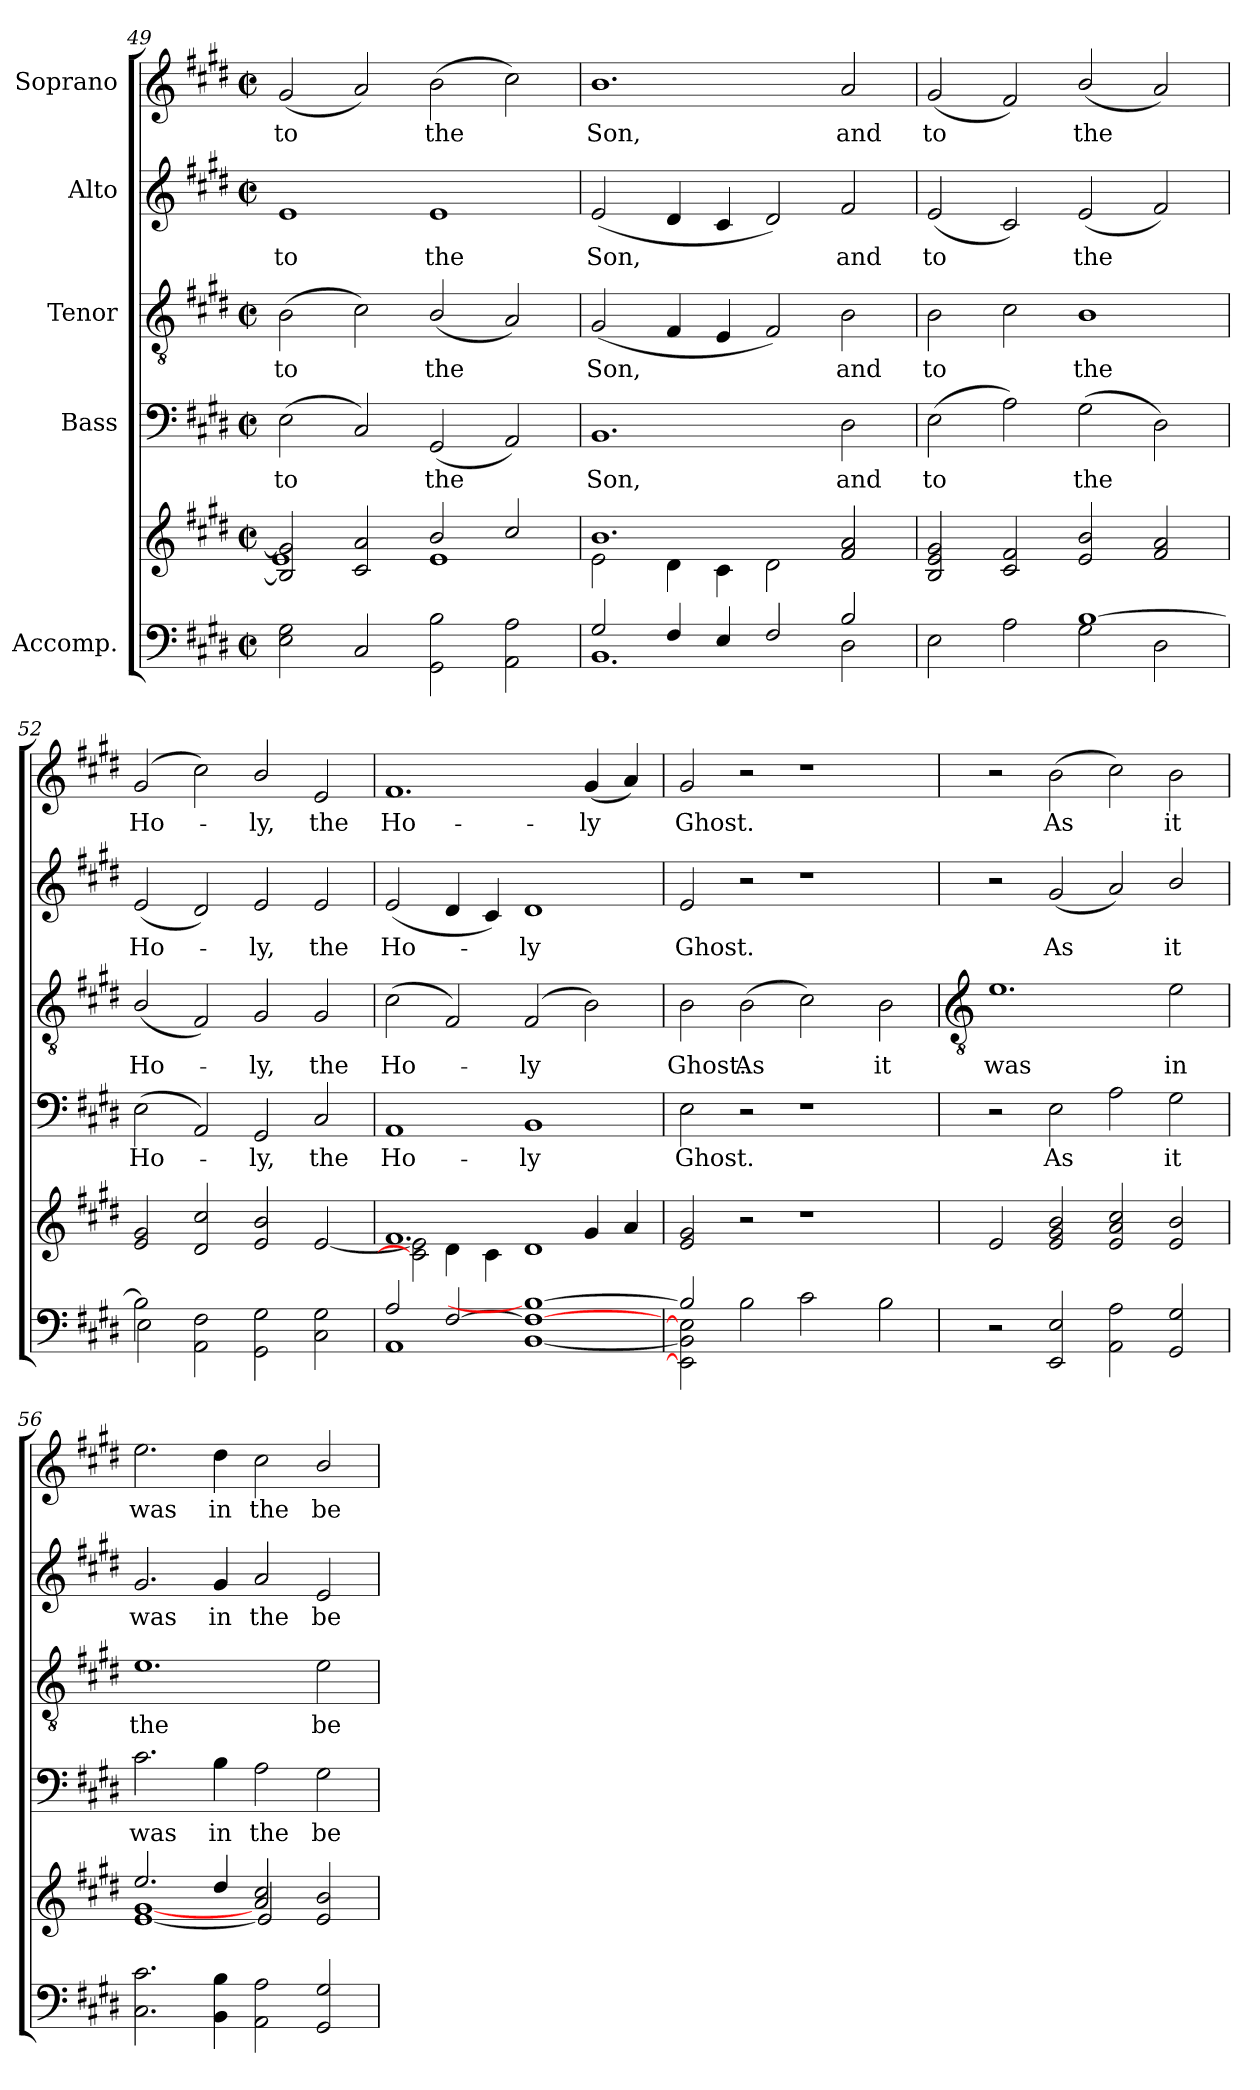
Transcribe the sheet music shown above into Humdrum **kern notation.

**kern	**kern	**dynam	**kern	**text	**kern	**text	**kern	**text	**kern	**text
*part5	*part5	*part5	*part4	*part4	*part3	*part3	*part2	*part2	*part1	*part1
*staff6	*staff5	*staff5/6	*staff4	*staff4	*staff3	*staff3	*staff2	*staff2	*staff1	*staff1
*I"Accomp.	*	*	*I"Bass	*	*I"Tenor	*	*I"Alto	*	*I"Soprano	*
*clefF4	*clefG2	*	*clefF4	*	*clefGv2	*	*clefG2	*	*clefG2	*
*k[f#c#g#d#]	*k[f#c#g#d#]	*	*k[f#c#g#d#]	*	*k[f#c#g#d#]	*	*k[f#c#g#d#]	*	*k[f#c#g#d#]	*
*E:	*E:	*	*E:	*	*E:	*	*E:	*	*E:	*
*M4/2	*M4/2	*	*M4/2	*	*M4/2	*	*M4/2	*	*M4/2	*
*met(c|)	*met(c|)	*	*met(c|)	*	*met(c|)	*	*met(c|)	*	*met(c|)	*
=49	=49	=49	=49	=49	=49	=49	=49	=49	=49	=49
*^	*^	*	*	*	*	*	*	*	*	*
!	!	!	!	!LO:DY:b	!	!LO:LY:b	!	!LO:LY:b	!	!LO:LY:b	!	!LO:LY:b
!	!	!	!	!LO:DY:n=1:b	!	!	!	!	!	!	!	!
0ryy	2E\ 2G#\	2B] 2g#]	1e\	mp mf	(<2E	to	(>2B	to	1e	to	(<2g#	to
.	2C#/	2c# 2a	.	.	2C#)	.	2c#)	.	.	.	2a)	.
!	!	!	!	!	!	!LO:LY:b	!	!LO:LY:b	!	!LO:LY:b	!	!LO:LY:b
.	2GG#\ 2B\	2b/	1e\	.	(<2GG#	the	(<2B/	the	1e	the	(>2b	the
.	2AA\ 2A\	2cc#/	.	.	2AA)	.	2A)	.	.	.	2cc#)	.
=50	=50	=50	=50	=50	=50	=50	=50	=50	=50	=50	=50	=50
!	!	!	!	!	!	!LO:LY:b	!	!LO:LY:b	!	!LO:LY:b	!	!LO:LY:b
2G#/	1.BB\	1.b	2e\	.	1.BB	Son,	(<2G#	Son,	(<2e	Son,	1.b	Son,
4F#/	.	.	4d#\	.	.	.	4F#	.	4d#	.	.	.
4E/	.	.	4c#\	.	.	.	4E	.	4c#	.	.	.
2F#/	.	.	2d#\	.	.	.	2F#)	.	2d#)	.	.	.
!	!	!	!	!	!	!LO:LY:b	!	!LO:LY:b	!	!LO:LY:b	!	!LO:LY:b
2B/	2D#\	2f# 2a	2ryy	.	2D#	and	2B	and	2f#	and	2a	and
=51	=51	=51	=51	=51	=51	=51	=51	=51	=51	=51	=51	=51
!	!	!	!	!	!	!LO:LY:b	!	!LO:LY:b	!	!LO:LY:b	!	!LO:LY:b
1ryy	2E\	2B 2e 2g#	0ryy	.	(>2E	to	2B	to	(<2e	to	(<2g#	to
.	2A\	2c# 2f#	.	.	2A)	.	2c#	.	2c#)	.	2f#)	.
!	!	!	!	!	!	!LO:LY:b	!	!LO:LY:b	!	!LO:LY:b	!	!LO:LY:b
[1B/	2G#\	2e/ 2b/	.	.	(>2G#	the	1B	the	(<2e	the	(<2b/	the
.	2D#\	2f# 2a	.	.	2D#)	.	.	.	2f#)	.	2a)	.
=52	=52	=52	=52	=52	=52	=52	=52	=52	=52	=52	=52	=52
!	!	!	!	!	!	!LO:LY:b	!	!LO:LY:b	!	!LO:LY:b	!	!LO:LY:b
2B\]	2E\	2e 2g#	1.ryy	.	(<2E	Ho-	(<2B/	Ho-	(<2e	Ho-	(<2g#	Ho-
1.ryy	2AA\ 2F#\	2d# 2cc#	.	.	2AA)	.	2F#)	.	2d#)	.	2cc#)	.
!	!	!	!	!	!	!LO:LY:b	!	!LO:LY:b	!	!LO:LY:b	!	!LO:LY:b
.	2GG#\ 2G#\	2e/ 2b/	.	.	2GG#	ly,	2G#	ly,	2e	ly,	2b/	ly,
!	!	!	!	!	!	!LO:LY:b	!	!LO:LY:b	!	!LO:LY:b	!	!LO:LY:b
.	2C#\ 2G#\	2ryy	[2e/	.	2C#	the	2G#	the	2e	the	2e	the
=53	=53	=53	=53	=53	=53	=53	=53	=53	=53	=53	=53	=53
!	!	!	!	!	!	!LO:LY:b	!	!LO:LY:b	!	!LO:LY:b	!	!LO:LY:b
2A/	1AA\	1.f#	2c#\] 2e\]	.	1AA	Ho-	(<2c#	Ho-	(<2e	Ho-	1.f#	Ho-
[2F#/	.	.	4d#\	.	.	.	2F#)	.	4d#	.	.	.
.	.	.	4c#\	.	.	.	.	.	4c#)	.	.	.
!	!	!	!	!	!	!LO:LY:b	!	!LO:LY:b	!	!LO:LY:b	!	!
1F#/_ 1B/_	[1BB\	.	1d#\	.	1BB	-ly	(2F#	ly	1d#	ly	.	.
!	!	!	!	!	!	!	!	!	!	!	!	!LO:LY:b
.	.	4g#	.	.	.	.	2B)	.	.	.	(<4g#	-ly
.	.	4a	.	.	.	.	.	.	.	.	4a)	.
=54	=54	=54	=54	=54	=54	=54	=54	=54	=54	=54	=54	=54
!	!	!	!	!	!	!LO:LY:b	!	!LO:LY:b	!	!LO:LY:b	!	!LO:LY:b
2B/]	2EE\] 2BB\] 2E\]	2e 2g#	1ryy	.	2E	Ghost.	2B	Ghost.	2e	Ghost.	2g#	Ghost.
!	!	!	!	!	!	!	!	!LO:LY:b	!	!	!	!
2B\	1.ryy	2r	.	.	2r	.	(>2B	As	2r	.	2r	.
2c#\	.	1r	4ryy	.	1r	.	2c#)	.	1r	.	1r	.
.	.	.	2.ryy	.	.	.	.	.	.	.	.	.
!	!	!	!	!	!	!	!	!LO:LY:b	!	!	!	!
2B\	.	.	.	.	.	.	2B	it	.	.	.	.
*v	*v	*	*	*	*	*	*	*	*	*	*	*
!!LO:LB:g=z
=55	=55	=55	=55	=55	=55	=55	=55	=55	=55	=55	=55
*	*	*	*	*	*	*clefGv2	*	*	*	*	*
!	!	!	!	!	!	!	!LO:LY:b	!	!	!	!
2r	2e	0ryy	.	2r	.	1.e	was	2r	.	2r	.
!	!	!	!	!	!LO:LY:b	!	!	!	!LO:LY:b	!	!LO:LY:b
2EE 2E	2e 2g# 2b	.	.	2E	As	.	.	(<2g#	As	(>2b	As
2AA 2A	2e 2a 2cc#	.	.	2A	.	.	.	2a)	.	2cc#)	.
!	!	!	!	!	!LO:LY:b	!	!LO:LY:b	!	!LO:LY:b	!	!LO:LY:b
2GG# 2G#	2e 2b	.	.	2G#	it	2e	in	2b/	it	2b	it
=56	=56	=56	=56	=56	=56	=56	=56	=56	=56	=56	=56
!	!	!	!	!	!LO:LY:b	!	!LO:LY:b	!	!LO:LY:b	!	!LO:LY:b
2.C# 2.c#	2.ee/	[1e\ [1g#\	.	2.c#	was	1.e	the	2.g#	was	2.ee	was
!	!	!	!	!	!LO:LY:b	!	!	!	!LO:LY:b	!	!LO:LY:b
4BB 4B	4dd#/	.	.	4B	in	.	.	4g#	in	4dd#	in
!	!	!	!	!	!LO:LY:b	!	!	!	!LO:LY:b	!	!LO:LY:b
2AA 2A	2a/ 2cc#/	2e/]	.	2A	the	.	.	2a	the	2cc#	the
!	!	!	!	!	!LO:LY:b	!	!LO:LY:b	!	!LO:LY:b	!	!LO:LY:b
2GG# 2G#	2e/ 2b/	2ryy	.	2G#	be-	2e	be-	2e	be-	2b/	be-
*	*v	*v	*	*	*	*	*	*	*	*	*
=	=	=	=	=	=	=	=	=	=	=
*-	*-	*-	*-	*-	*-	*-	*-	*-	*-	*-
